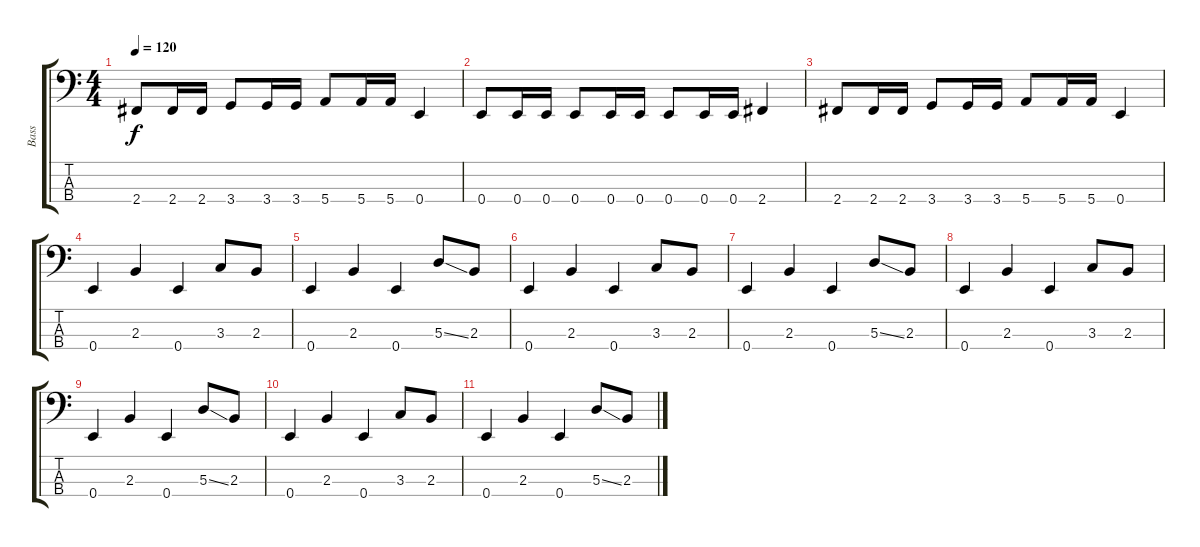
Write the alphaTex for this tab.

\track ("Bass" "Bass") {instrument electricbassfinger}
\staff {score tabs}
\tuning (G2 D2 A1 E1) {hide}
\ts (4 4)
\tempo 120
\clef f4
\ks c
2.4.8{dy f} 2.4.16 2.4.16 3.4.8 3.4.16 3.4.16 5.4.8 5.4.16 5.4.16 0.4.4 |
0.4.8 0.4.16 0.4.16 0.4.8 0.4.16 0.4.16 0.4.8 0.4.16 0.4.16 2.4.4 |
2.4.8 2.4.16 2.4.16 3.4.8 3.4.16 3.4.16 5.4.8 5.4.16 5.4.16 0.4.4 |
0.4.4 2.3.4 0.4.4 3.3.8 2.3.8 |
0.4.4 2.3.4 0.4.4 5.3{ss}.8 2.3.8 |
0.4.4 2.3.4 0.4.4 3.3.8 2.3.8 |
0.4.4 2.3.4 0.4.4 5.3{ss}.8 2.3.8 |
0.4.4 2.3.4 0.4.4 3.3.8 2.3.8 |
0.4.4 2.3.4 0.4.4 5.3{ss}.8 2.3.8 |
0.4.4 2.3.4 0.4.4 3.3.8 2.3.8 |
0.4.4 2.3.4 0.4.4 5.3{ss}.8 2.3.8
